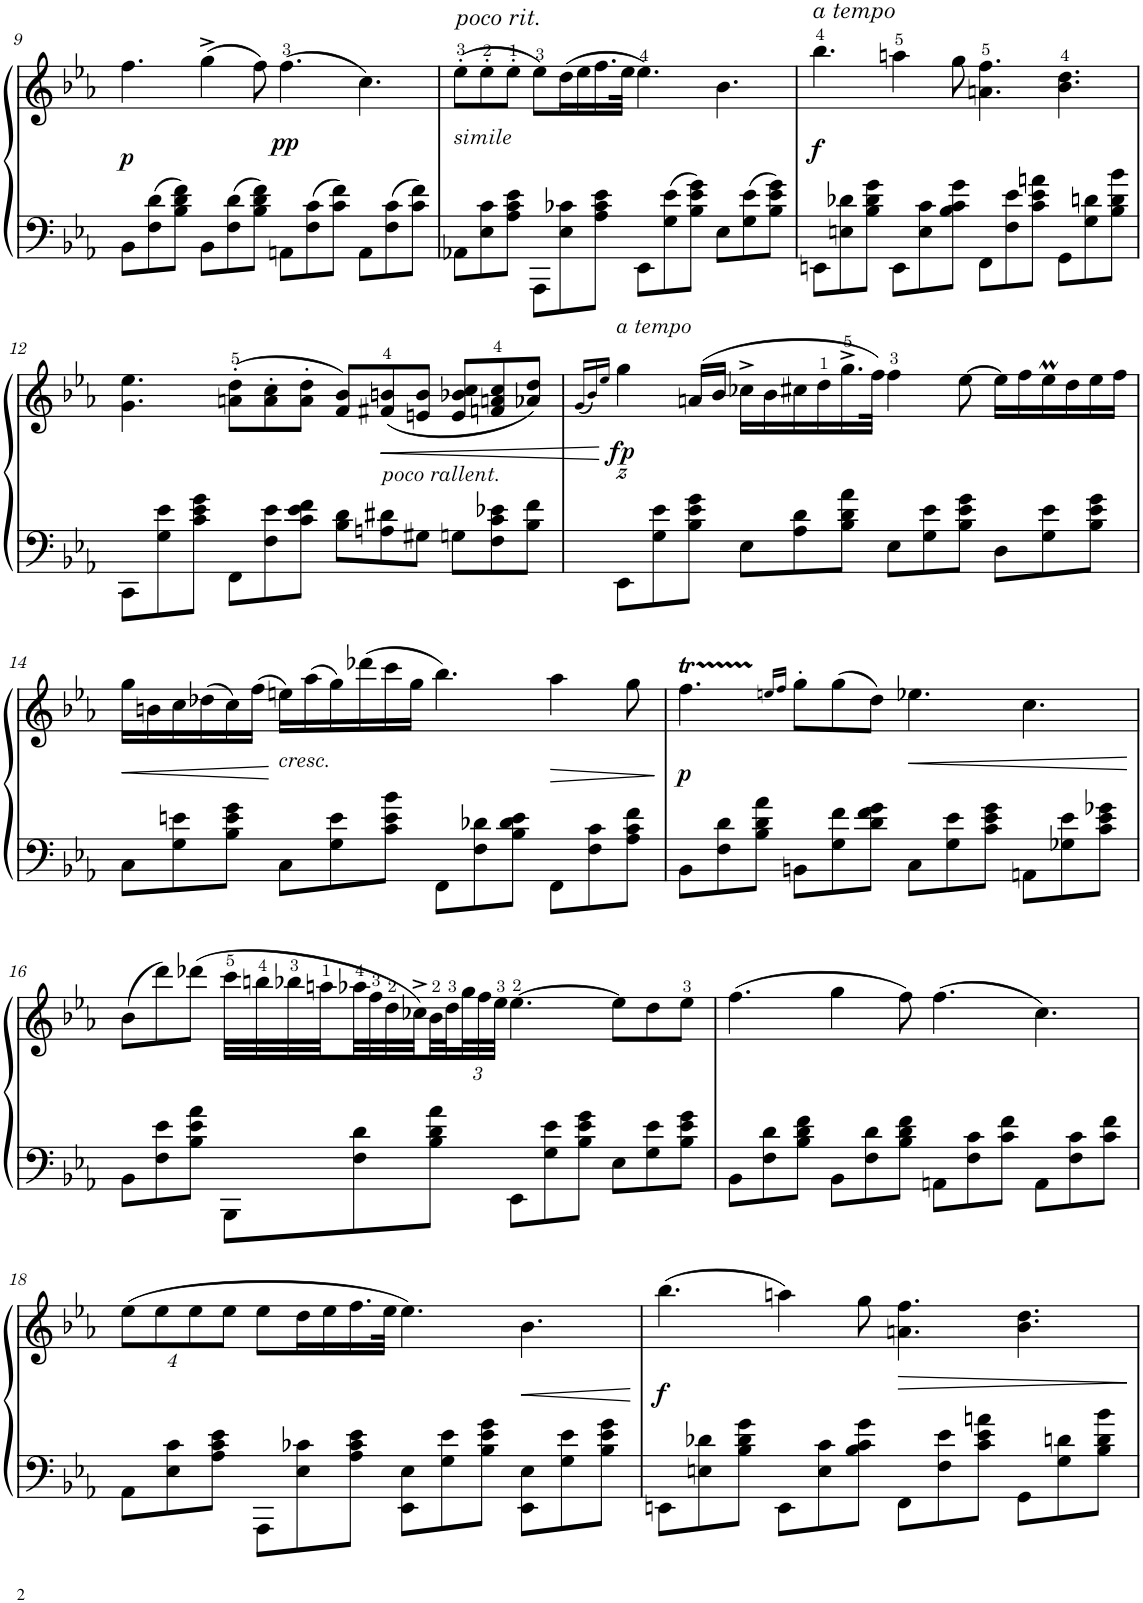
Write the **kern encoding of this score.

**kern	**kern	**dynam
*part1	*part1	*part1
*staff2	*staff1	*staff1/2
*I"Piano	*	*
*I'Pno.	*	*
!!LO:PB:g=z
*clefF4	*clefG2	*
*k[b-e-a-]	*k[b-e-a-]	*
*M12/8	*M12/8	*
=9	=9	=9
!	!	!LO:DY:b
8BB-\L	4.ff\	p
8F\ 8d\	.	.
8B-\ 8d\ 8f\J	.	.
8BB-\L	(4gg^\	.
8F\ 8d\	.	.
8B-\ 8d\ 8f\J	8ff\)	.
!	!	!LO:DY:b
8AAn\L	(4.ff\	pp
8F\ 8c\	.	.
8c\ 8f\J	.	.
8AA\L	4.cc\)	.
8F\ 8c\	.	.
8c\ 8f\J	.	.
=10	=10	=10
!	!LO:TX:b:i:t=simile	!
!	!LO:TX:a:i:t=poco rit.	!
8AA-X\L	(8ee-'\L	.
8E-\ 8c\	8ee-'\	.
8A-\ 8c\ 8e-\J	8ee-'\J	.
8AAA-\L	8ee-\L)	.
8E-\ 8c-X\	(16dd\L	.
.	16ee-\	.
8A-\ 8c-\ 8e-\J	16.ff\	.
.	32ee-\JJk	.
8EE-\L	4.ee-\)	.
8G\ 8e-\	.	.
8B-\ 8e-\ 8g\J	.	.
8E-\L	4.b-\	.
8G\ 8e-\	.	.
8B-\ 8e-\ 8g\J	.	.
=11	=11	=11
!	!LO:TX:a:i:t=a tempo	!
!	!	!LO:DY:b
8EEn\L	4.bb-\	f
8En\ 8d-X\	.	.
8B-\ 8d-\ 8g\J	.	.
8EE\L	4aan\	.
8E\ 8c\	.	.
8B-\ 8c\ 8g\J	8gg\	.
8FF\L	4.an\ 4.ff\	.
8F\ 8e-\	.	.
8c\ 8e-\ 8an\J	.	.
8GG\L	4.b-\ 4.dd\	.
8G\ 8dn\	.	.
8B-\ 8d\ 8b-\J	.	.
!!LO:LB:g=z
=12	=12	=12
8CC\L	4.g\ 4.ee-\	.
8G\ 8e-\	.	.
8c\ 8e-\ 8g\J	.	.
8FF\L	(8an\' 8dd\'L	.
8F\ 8e-\	8a\' 8cc\'	.
8c\ 8e-\ 8f\J	8a\' 8dd\'J	.
8B-\ 8d\L	8f/ 8b-/L)	.
!	!LO:TX:b:i:t=poco rallent.	!
!	!	!LO:HP:b
8An\ 8d#X\	(8f#X/ 8bn/	<
8G#X\J	8en/ 8b/J	.
8Gn\L	8e/ 8b-X/ 8cc/L	.
8F\ 8c\ 8e-X\	8fn/ 8an/ 8cc/	.
8B-\ 8f\J	8a-X/ 8dd/J)	.
.	.	[
=13	=13	=13
.	(16qg/LL	.
.	16qb-/)	.
.	16qee-/JJ	.
!	!LO:TX:a:i:t=a tempo	!
!	!	!LO:DY:b
!	!	!LO:DY:n=1:b
8EE-\L	4gg\	fp other-dynamics
8G\ 8e-\	.	.
8B-\ 8e-\ 8g\J	(16an/LL	.
.	16b-/JJ	.
8E-\L	16cc-X^\LL	.
.	16b-\	.
8A-\ 8d\	16cc#X\	.
.	16dd\	.
8B-\ 8d\ 8a-\J	16.gg^\	.
.	32ff\JJk)	.
8E-\L	4ff\	.
8G\ 8e-\	.	.
8B-\ 8e-\ 8g\J	[8ee-\	.
8D\L	16ee-\LL]	.
.	16ff\	.
8G\ 8e-\	16ee-M\	.
.	16dd\	.
8B-\ 8e-\ 8g\J	16ee-\	.
.	16ff\JJ	.
!!LO:LB:g=z
=14	=14	=14
!	!	!LO:HP:b
8C\L	16gg\LL	<
.	16bn\	.
8G\ 8en\	16cc\	.
.	(16dd-X\	.
8B-\ 8e\ 8g\J	16cc\)	.
.	(16ff\JJ	.
!	!LO:TX:b:i:t=cresc.	!
8C\L	16een\LL)	[
.	(16aa-\	.
8G\ 8e\	16gg\)	.
.	(16ddd-X\	.
8c\ 8e\ 8b-\J	16ccc\	.
.	16gg\JJ	.
8FF\L	4.bb-\)	.
8F\ 8d-X\	.	.
8B-\ 8d-\ 8e\J	.	.
!	!	!LO:HP:b
8FF\L	4aa-\	>
8F\ 8c\	.	.
8A-\ 8c\ 8f\J	8gg\	.
.	.	]
=15	=15	=15
!	!	!LO:DY:b
8BB-\L	4.ffT\	p
8F\ 8d\	.	.
8B-\ 8d\ 8a-\J	.	.
.	16qeen/LL	.
.	16qff/JJ	.
8BBn\L	8gg'\L	.
8G\ 8f\	(8gg\	.
8d\ 8f\ 8g\J	8dd\J)	.
!	!	!LO:HP:b
8C\L	4.ee-X\	<
8G\ 8e-\	.	.
8c\ 8e-\ 8g\J	.	.
8AAn\L	4.cc\	.
8G-X\ 8e-\	.	.
8c\ 8e-\ 8g-X\J	.	.
.	.	[
!!LO:LB:g=z
=16	=16	=16
8BB-\L	(8b-\L	.
8F\ 8e-\	8ddd\)	.
8B-\ 8e-\ 8a-\J	(8ddd-X\J	.
8BBB-\L	32ccc\LLL	.
.	32bbn\	.
.	32bb-X\	.
.	32aan\	.
8F\ 8d\	32aa-X\	.
.	32ff\	.
.	32dd\	.
.	32cc-X^\)	.
8B-\ 8d\ 8a-\J	32b-\	.
.	32dd\	.
*	*Xbrackettup	*
.	48gg\	.
.	48ff\	.
.	48ee-\JJJ	.
8EE-\L	[4.ee-\	.
8G\ 8e-\	.	.
8B-\ 8e-\ 8g\J	.	.
8E-\L	8ee-\L]	.
8G\ 8e-\	8dd\	.
8B-\ 8e-\ 8g\J	8ee-\J	.
=17	=17	=17
8BB-\L	(4.ff\	.
8F\ 8d\	.	.
8B-\ 8d\ 8f\J	.	.
8BB-\L	4gg\	.
8F\ 8d\	.	.
8B-\ 8d\ 8f\J	8ff\)	.
8AAn\L	(4.ff\	.
8F\ 8c\	.	.
8c\ 8f\J	.	.
8AA\L	4.cc\)	.
8F\ 8c\	.	.
8c\ 8f\J	.	.
!!LO:LB:g=z
=18	=18	=18
8AA-\L	(32%3ee-\L	.
.	32%3ee-\	.
8E-\ 8c\	.	.
.	32%3ee-\	.
8A-\ 8c\ 8e-\J	.	.
.	32%3ee-\J	.
8AAA-\L	8ee-\L	.
8E-\ 8c-X\	16dd\L	.
.	16ee-\	.
8A-\ 8c-\ 8e-\J	16.ff\	.
.	32ee-\JJk	.
8EE-\ 8E-\L	4.ee-\)	.
8G\ 8e-\	.	.
8B-\ 8e-\ 8g\J	.	.
!	!	!LO:HP:b
8EE-\ 8E-\L	4.b-\	<
8G\ 8e-\	.	.
8B-\ 8e-\ 8g\J	.	.
.	.	[
=19	=19	=19
!	!	!LO:DY:b
8EEn\L	(4.bb-\	f
8En\ 8d-X\	.	.
8B-\ 8d-\ 8g\J	.	.
8EE\L	4aan\)	.
8E\ 8c\	.	.
8B-\ 8c\ 8g\J	8gg\	.
!	!	!LO:HP:b
8FF\L	4.an\ 4.ff\	>
8F\ 8e-\	.	.
8c\ 8e-\ 8an\J	.	.
8GG\L	4.b-\ 4.dd\	.
8G\ 8dn\	.	.
8B-\ 8d\ 8b-\J	.	.
.	.	]
=	=	=
*-	*-	*-
